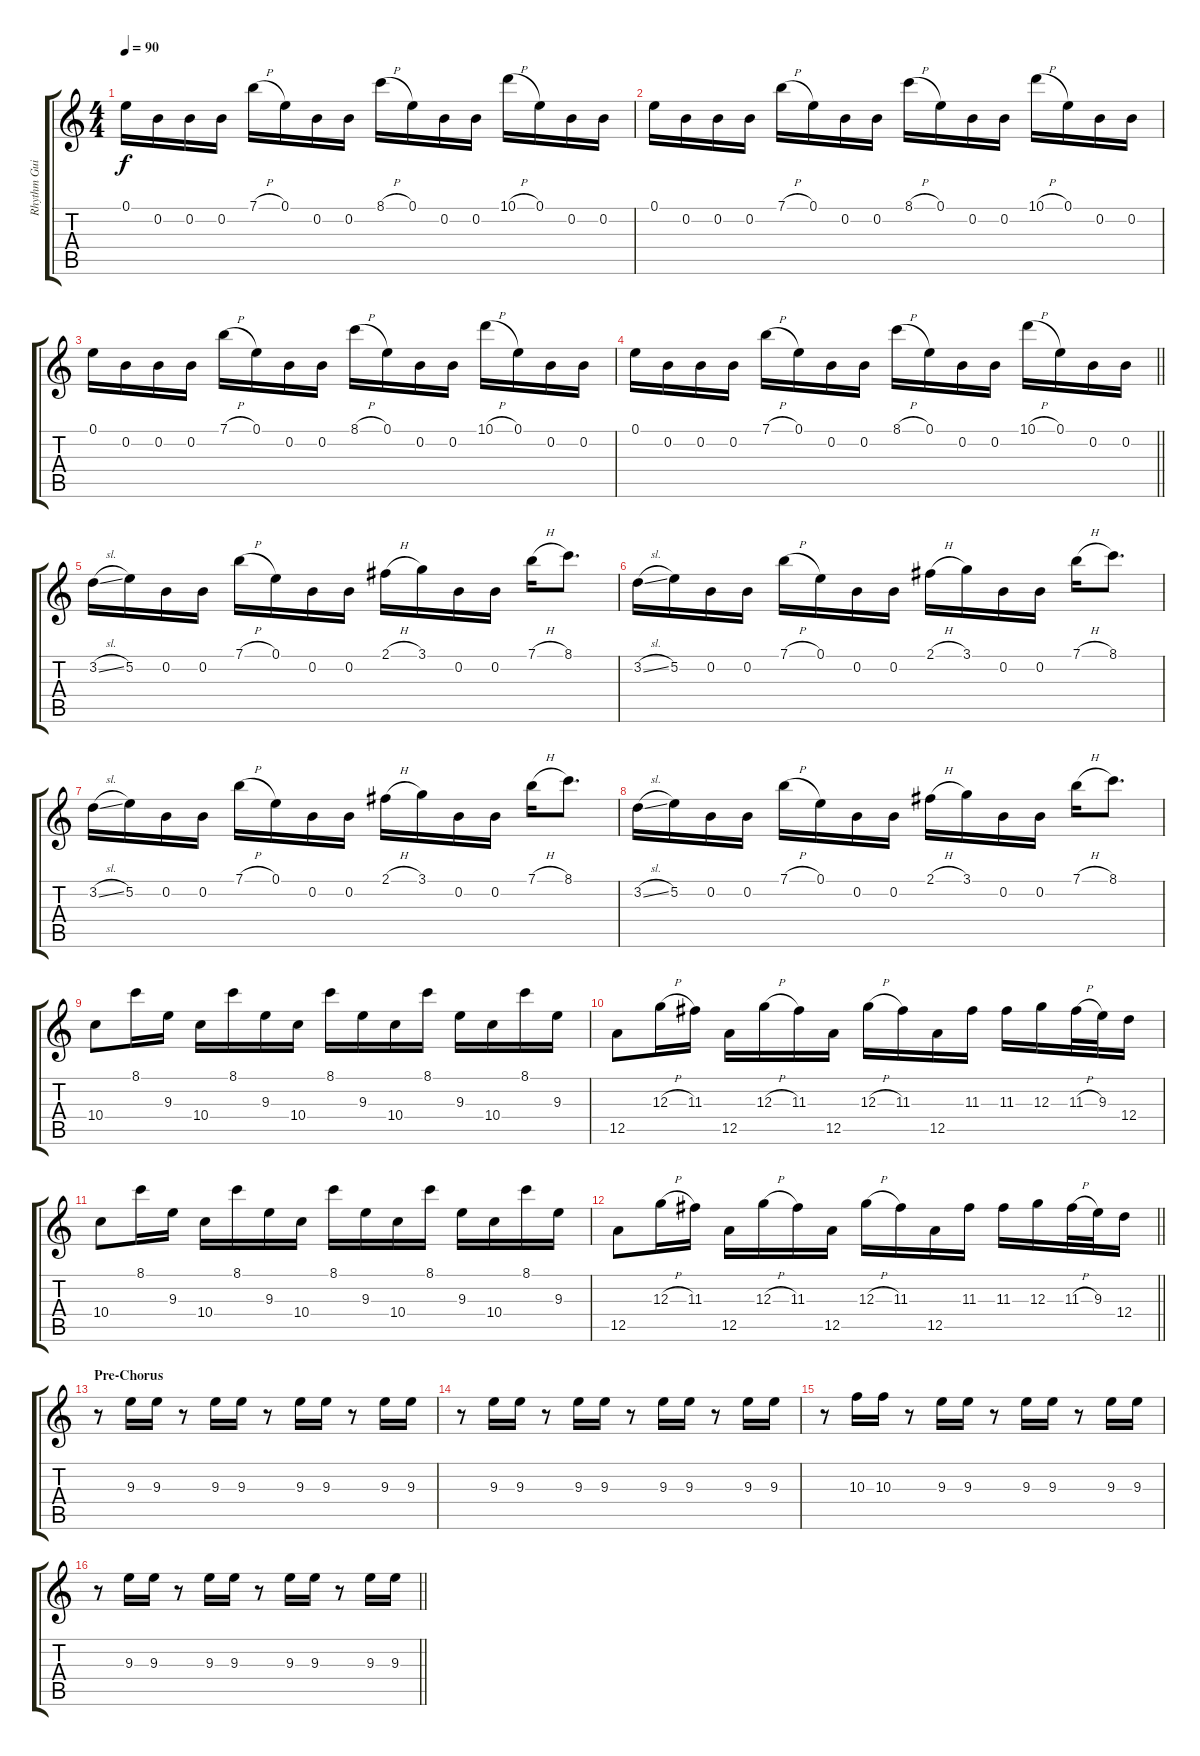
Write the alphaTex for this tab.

\track ("Rhythm Guitar" "Rhythm Gui") {instrument distortionguitar}
\staff {score tabs}
\tuning (E4 B3 G3 D3 A2 E2) {hide}
\ts (4 4)
\tempo 90
\clef g2
\ks c
0.1.16{dy f} 0.2.16 0.2.16 0.2.16 7.1{h}.16 0.1.16 0.2.16 0.2.16 8.1{h}.16 0.1.16 0.2.16 0.2.16 10.1{h}.16 0.1.16 0.2.16 0.2.16 |
0.1.16 0.2.16 0.2.16 0.2.16 7.1{h}.16 0.1.16 0.2.16 0.2.16 8.1{h}.16 0.1.16 0.2.16 0.2.16 10.1{h}.16 0.1.16 0.2.16 0.2.16 |
0.1.16 0.2.16 0.2.16 0.2.16 7.1{h}.16 0.1.16 0.2.16 0.2.16 8.1{h}.16 0.1.16 0.2.16 0.2.16 10.1{h}.16 0.1.16 0.2.16 0.2.16 |
\barLineRight lightlight
0.1.16 0.2.16 0.2.16 0.2.16 7.1{h}.16 0.1.16 0.2.16 0.2.16 8.1{h}.16 0.1.16 0.2.16 0.2.16 10.1{h}.16 0.1.16 0.2.16 0.2.16 |
3.2{sl}.16 5.2.16 0.2.16 0.2.16 7.1{h}.16 0.1.16 0.2.16 0.2.16 2.1{h}.16 3.1.16 0.2.16 0.2.16 7.1{h}.16 8.1.8{d} |
3.2{sl}.16 5.2.16 0.2.16 0.2.16 7.1{h}.16 0.1.16 0.2.16 0.2.16 2.1{h}.16 3.1.16 0.2.16 0.2.16 7.1{h}.16 8.1.8{d} |
3.2{sl}.16 5.2.16 0.2.16 0.2.16 7.1{h}.16 0.1.16 0.2.16 0.2.16 2.1{h}.16 3.1.16 0.2.16 0.2.16 7.1{h}.16 8.1.8{d} |
3.2{sl}.16 5.2.16 0.2.16 0.2.16 7.1{h}.16 0.1.16 0.2.16 0.2.16 2.1{h}.16 3.1.16 0.2.16 0.2.16 7.1{h}.16 8.1.8{d} |
10.4.8 8.1.16 9.3.16 10.4.16 8.1.16 9.3.16 10.4.16 8.1.16 9.3.16 10.4.16 8.1.16 9.3.16 10.4.16 8.1.16 9.3.16 |
12.5.8 12.3{h}.16 11.3.16 12.5.16 12.3{h}.16 11.3.16 12.5.16 12.3{h}.16 11.3.16 12.5.16 11.3.16 11.3.16 12.3.16 11.3{h}.32 9.3.32 12.4.16 |
10.4.8 8.1.16 9.3.16 10.4.16 8.1.16 9.3.16 10.4.16 8.1.16 9.3.16 10.4.16 8.1.16 9.3.16 10.4.16 8.1.16 9.3.16 |
\barLineRight lightlight
12.5.8 12.3{h}.16 11.3.16 12.5.16 12.3{h}.16 11.3.16 12.5.16 12.3{h}.16 11.3.16 12.5.16 11.3.16 11.3.16 12.3.16 11.3{h}.32 9.3.32 12.4.16 |
\section ("" "Pre-Chorus")
r.8{instrument distortionguitar} 9.3.16 9.3.16 r.8 9.3.16 9.3.16 r.8 9.3.16 9.3.16 r.8 9.3.16 9.3.16 |
r.8 9.3.16 9.3.16 r.8 9.3.16 9.3.16 r.8 9.3.16 9.3.16 r.8 9.3.16 9.3.16 |
r.8 10.3.16 10.3.16 r.8 9.3.16 9.3.16 r.8 9.3.16 9.3.16 r.8 9.3.16 9.3.16 |
\barLineRight lightlight
r.8 9.3.16 9.3.16 r.8 9.3.16 9.3.16 r.8 9.3.16 9.3.16 r.8 9.3.16 9.3.16
